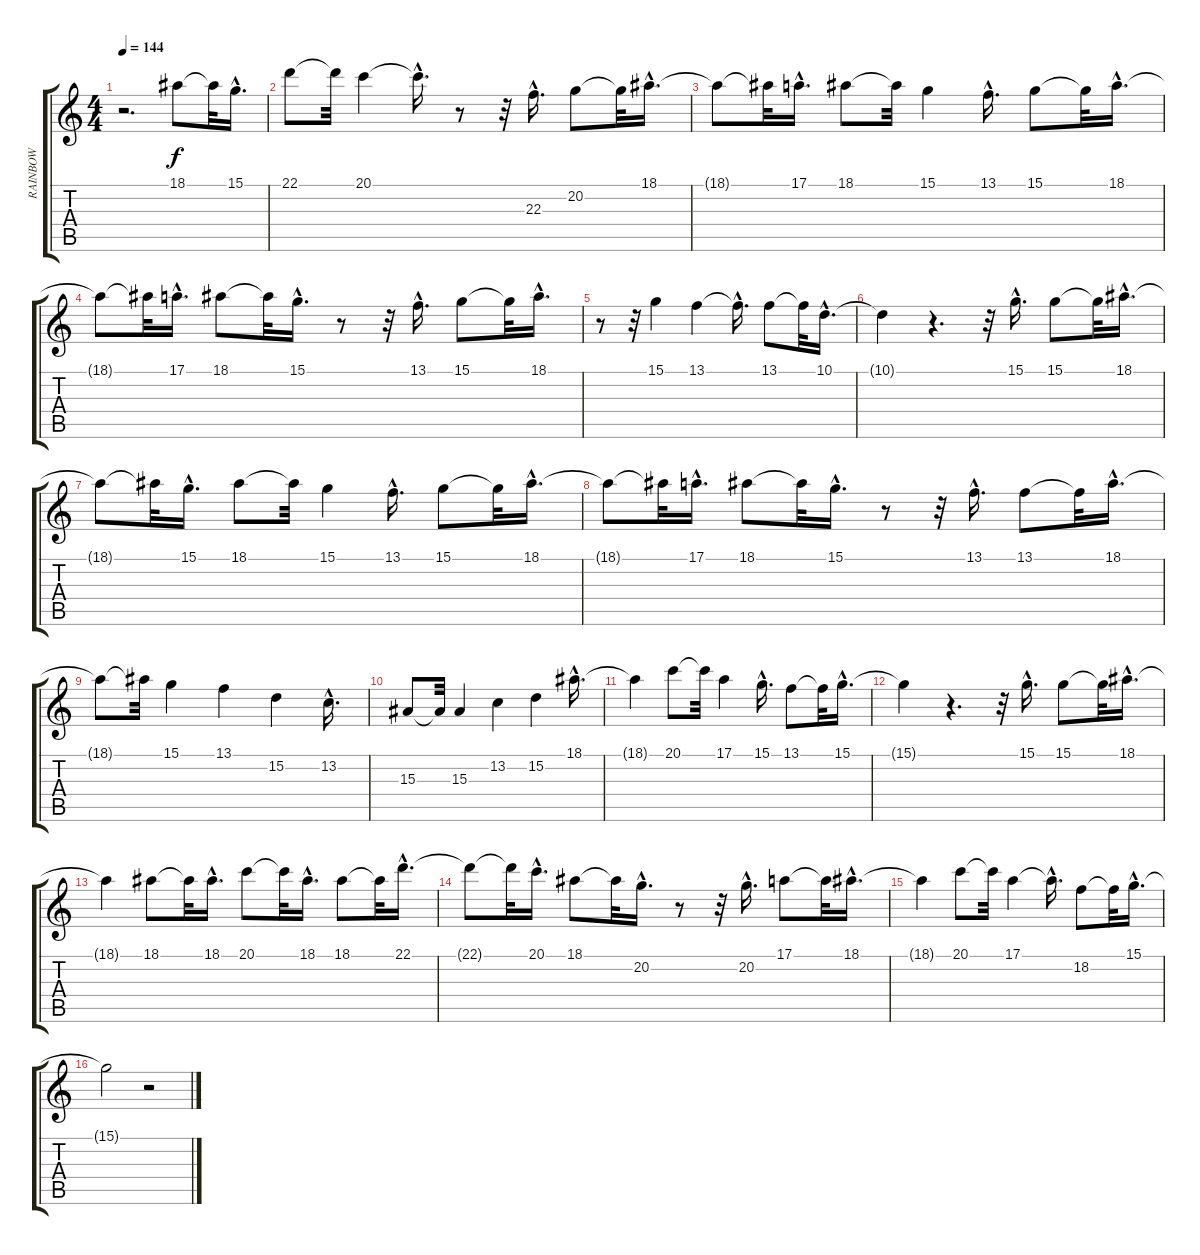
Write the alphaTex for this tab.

\track ("RAINBOW" "RAINBOW") {instrument trumpet}
\staff {score tabs}
\tuning (E4 B3 G3 D3 A2 E2) {hide}
\ts (4 4)
\tempo 144
\clef g2
\ks c
r.2{d dy f} 18.1.8 18.1{t}.32 15.1{hac}.16{d} |
22.1.8 22.1{t}.32 20.1.4 20.1{hac t}.16{d} r.8 r.32 22.3{hac}.16{d} 20.2.8 20.2{t}.32 18.1{hac}.16{d} |
18.1{t}.8 18.1{t}.32 17.1{hac}.16{d} 18.1.8 18.1{t}.32 15.1.4 13.1{hac}.16{d} 15.1.8 15.1{t}.32 18.1{hac}.16{d} |
18.1{t}.8 18.1{t}.32 17.1{hac}.16{d} 18.1.8 18.1{t}.32 15.1{hac}.16{d} r.8 r.32 13.1{hac}.16{d} 15.1.8 15.1{t}.32 18.1{hac}.16{d} |
r.8 r.32 15.1.4 13.1.4 13.1{hac t}.16{d} 13.1.8 13.1{t}.32 10.1{hac}.16{d} |
10.1{t}.4 r.4{d} r.32 15.1{hac}.16{d} 15.1.8 15.1{t}.32 18.1{hac}.16{d} |
18.1{t}.8 18.1{t}.32 15.1{hac}.16{d} 18.1.8 18.1{t}.32 15.1.4 13.1{hac}.16{d} 15.1.8 15.1{t}.32 18.1{hac}.16{d} |
18.1{t}.8 18.1{t}.32 17.1{hac}.16{d} 18.1.8 18.1{t}.32 15.1{hac}.16{d} r.8 r.32 13.1{hac}.16{d} 13.1.8 13.1{t}.32 18.1{hac}.16{d} |
18.1{t}.8 18.1{t}.32 15.1.4 13.1.4 15.2.4 13.2{hac}.16{d} |
15.3.8 15.3{t}.32 15.3.4 13.2.4 15.2.4 18.1{hac}.16{d} |
18.1{t}.4 20.1.8 20.1{t}.32 17.1.4 15.1{hac}.16{d} 13.1.8 13.1{t}.32 15.1{hac}.16{d} |
15.1{t}.4 r.4{d} r.32 15.1{hac}.16{d} 15.1.8 15.1{t}.32 18.1{hac}.16{d} |
18.1{t}.4 18.1.8 18.1{t}.32 18.1{hac}.16{d} 20.1.8 20.1{t}.32 18.1{hac}.16{d} 18.1.8 18.1{t}.32 22.1{hac}.16{d} |
22.1{t}.8 22.1{t}.32 20.1{hac}.16{d} 18.1.8 18.1{t}.32 20.2{hac}.16{d} r.8 r.32 20.2{hac}.16{d} 17.1.8 17.1{t}.32 18.1{hac}.16{d} |
18.1{t}.4 20.1.8 20.1{t}.32 17.1.4 17.1{hac t}.16{d} 18.2.8 18.2{t}.32 15.1{hac}.16{d} |
15.1{t}.2 r.2
